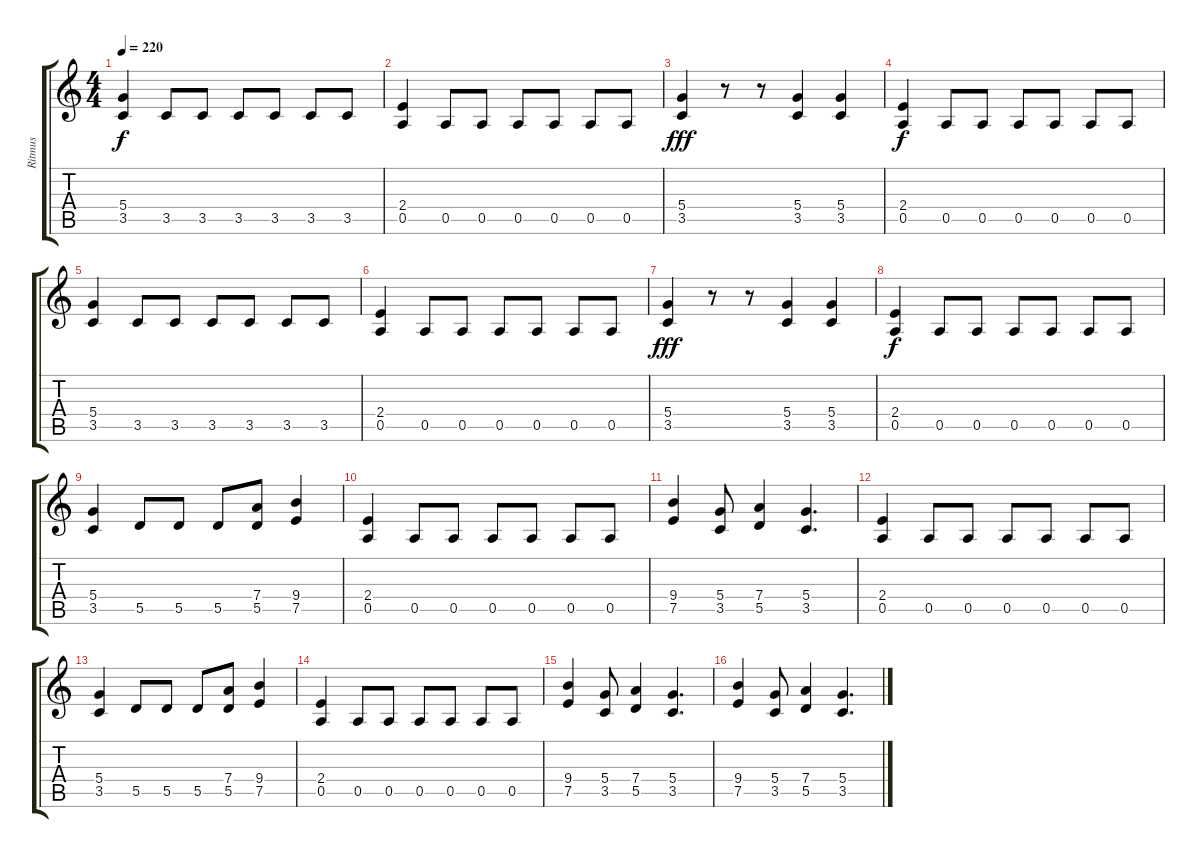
\track ("Ritmus" "Ritmus") {instrument electricguitarjazz}
\staff {score tabs}
\tuning (E4 B3 G3 D3 A2 E2) {hide}
\ts (4 4)
\tempo 220
\clef g2
\ks c
(5.4 3.5).4{dy f} 3.5.8 3.5.8 3.5.8 3.5.8 3.5.8 3.5.8 |
(2.4 0.5).4 0.5.8 0.5.8 0.5.8 0.5.8 0.5.8 0.5.8 |
(5.4 3.5).4{dy fff} r.8 r.8 (5.4 3.5).4 (5.4 3.5).4 |
(2.4 0.5).4{dy f} 0.5.8 0.5.8 0.5.8 0.5.8 0.5.8 0.5.8 |
(5.4 3.5).4 3.5.8 3.5.8 3.5.8 3.5.8 3.5.8 3.5.8 |
(2.4 0.5).4 0.5.8 0.5.8 0.5.8 0.5.8 0.5.8 0.5.8 |
(5.4 3.5).4{dy fff} r.8 r.8 (5.4 3.5).4 (5.4 3.5).4 |
(2.4 0.5).4{dy f} 0.5.8 0.5.8 0.5.8 0.5.8 0.5.8 0.5.8 |
(5.4 3.5).4 5.5.8 5.5.8 5.5.8 (7.4 5.5).8 (9.4 7.5).4 |
(2.4 0.5).4 0.5.8 0.5.8 0.5.8 0.5.8 0.5.8 0.5.8 |
(9.4 7.5).4 (5.4 3.5).8 (7.4 5.5).4 (5.4 3.5).4{d} |
(2.4 0.5).4 0.5.8 0.5.8 0.5.8 0.5.8 0.5.8 0.5.8 |
(5.4 3.5).4 5.5.8 5.5.8 5.5.8 (7.4 5.5).8 (9.4 7.5).4 |
(2.4 0.5).4 0.5.8 0.5.8 0.5.8 0.5.8 0.5.8 0.5.8 |
(9.4 7.5).4 (5.4 3.5).8 (7.4 5.5).4 (5.4 3.5).4{d} |
(9.4 7.5).4 (5.4 3.5).8 (7.4 5.5).4 (5.4 3.5).4{d}
